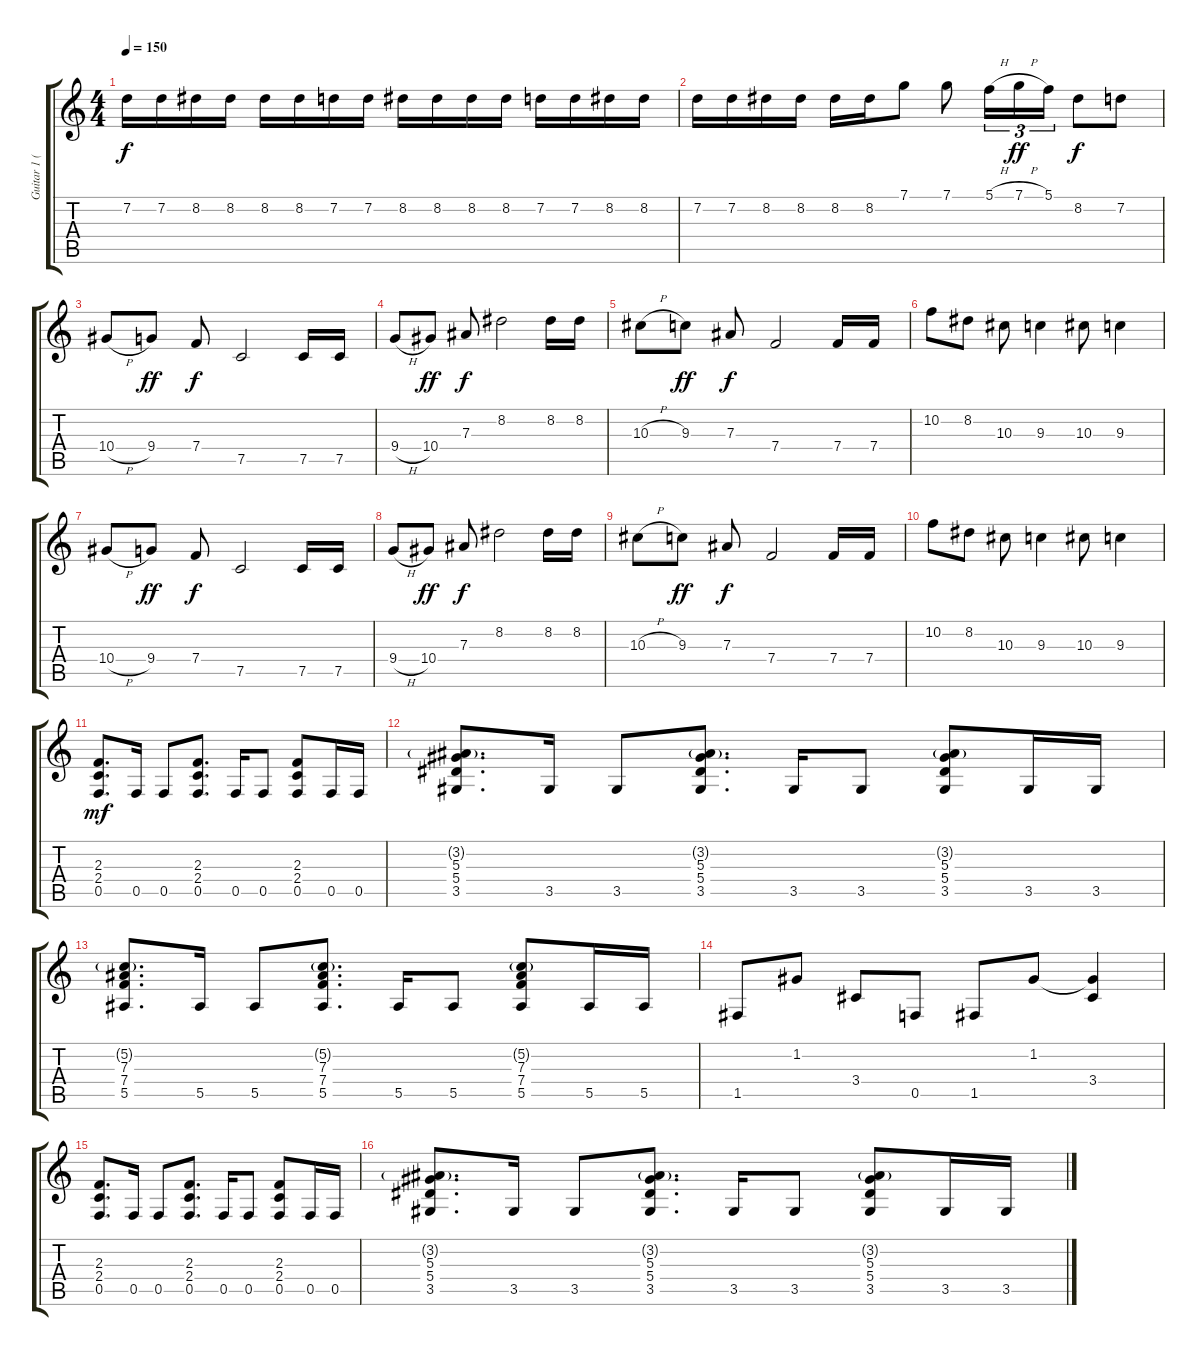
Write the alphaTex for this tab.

\track ("Guitar 1 (Lead)" "Guitar 1 (") {instrument distortionguitar}
\staff {score tabs}
\tuning (C4 G3 Eb3 Bb2 F2 C2) {hide}
\ts (4 4)
\tempo 150
\clef g2
\ks c
7.2.16{dy f} 7.2.16 8.2.16 8.2.16 8.2.16 8.2.16 7.2.16 7.2.16 8.2.16 8.2.16 8.2.16 8.2.16 7.2.16 7.2.16 8.2.16 8.2.16 |
7.2.16 7.2.16 8.2.16 8.2.16 8.2.16 8.2.16 7.1.8 7.1.8 5.1{h}.16{tu (3 2)} 7.1{h}.16{tu (3 2) dy ff} 5.1.16{tu (3 2)} 8.2.8{dy f} 7.2.8 |
10.4{h}.8 9.4.8{dy ff} 7.4.8{dy f} 7.5.2 7.5.16 7.5.16 |
9.4{h}.8 10.4.8{dy ff} 7.3.8{dy f} 8.2.2 8.2.16 8.2.16 |
10.3{h}.8 9.3.8{dy ff} 7.3.8{dy f} 7.4.2 7.4.16 7.4.16 |
10.2.8 8.2.8 10.3.8 9.3.4 10.3.8 9.3.4 |
10.4{h}.8 9.4.8{dy ff} 7.4.8{dy f} 7.5.2 7.5.16 7.5.16 |
9.4{h}.8 10.4.8{dy ff} 7.3.8{dy f} 8.2.2 8.2.16 8.2.16 |
10.3{h}.8 9.3.8{dy ff} 7.3.8{dy f} 7.4.2 7.4.16 7.4.16 |
10.2.8 8.2.8 10.3.8 9.3.4 10.3.8 9.3.4 |
(2.3 2.4 0.5).8{d dy mf} 0.5.16 0.5.8 (2.3 2.4 0.5).8{d} 0.5.16 0.5.8 (2.3 2.4 0.5).8 0.5.16 0.5.16 |
(3.2{g} 5.3 5.4 3.5).8{d} 3.5.16 3.5.8 (3.2{g} 5.3 5.4 3.5).8{d} 3.5.16 3.5.8 (3.2{g} 5.3 5.4 3.5).8 3.5.16 3.5.16 |
(5.2{g} 7.3 7.4 5.5).8{d} 5.5.16 5.5.8 (5.2{g} 7.3 7.4 5.5).8{d} 5.5.16 5.5.8 (5.2{g} 7.3 7.4 5.5).8 5.5.16 5.5.16 |
1.5.8 1.2.8 3.4.8 0.5.8 1.5.8 1.2.8 (1.2{t} 3.4).4 |
(2.3 2.4 0.5).8{d} 0.5.16 0.5.8 (2.3 2.4 0.5).8{d} 0.5.16 0.5.8 (2.3 2.4 0.5).8 0.5.16 0.5.16 |
(3.2{g} 5.3 5.4 3.5).8{d} 3.5.16 3.5.8 (3.2{g} 5.3 5.4 3.5).8{d} 3.5.16 3.5.8 (3.2{g} 5.3 5.4 3.5).8 3.5.16 3.5.16
